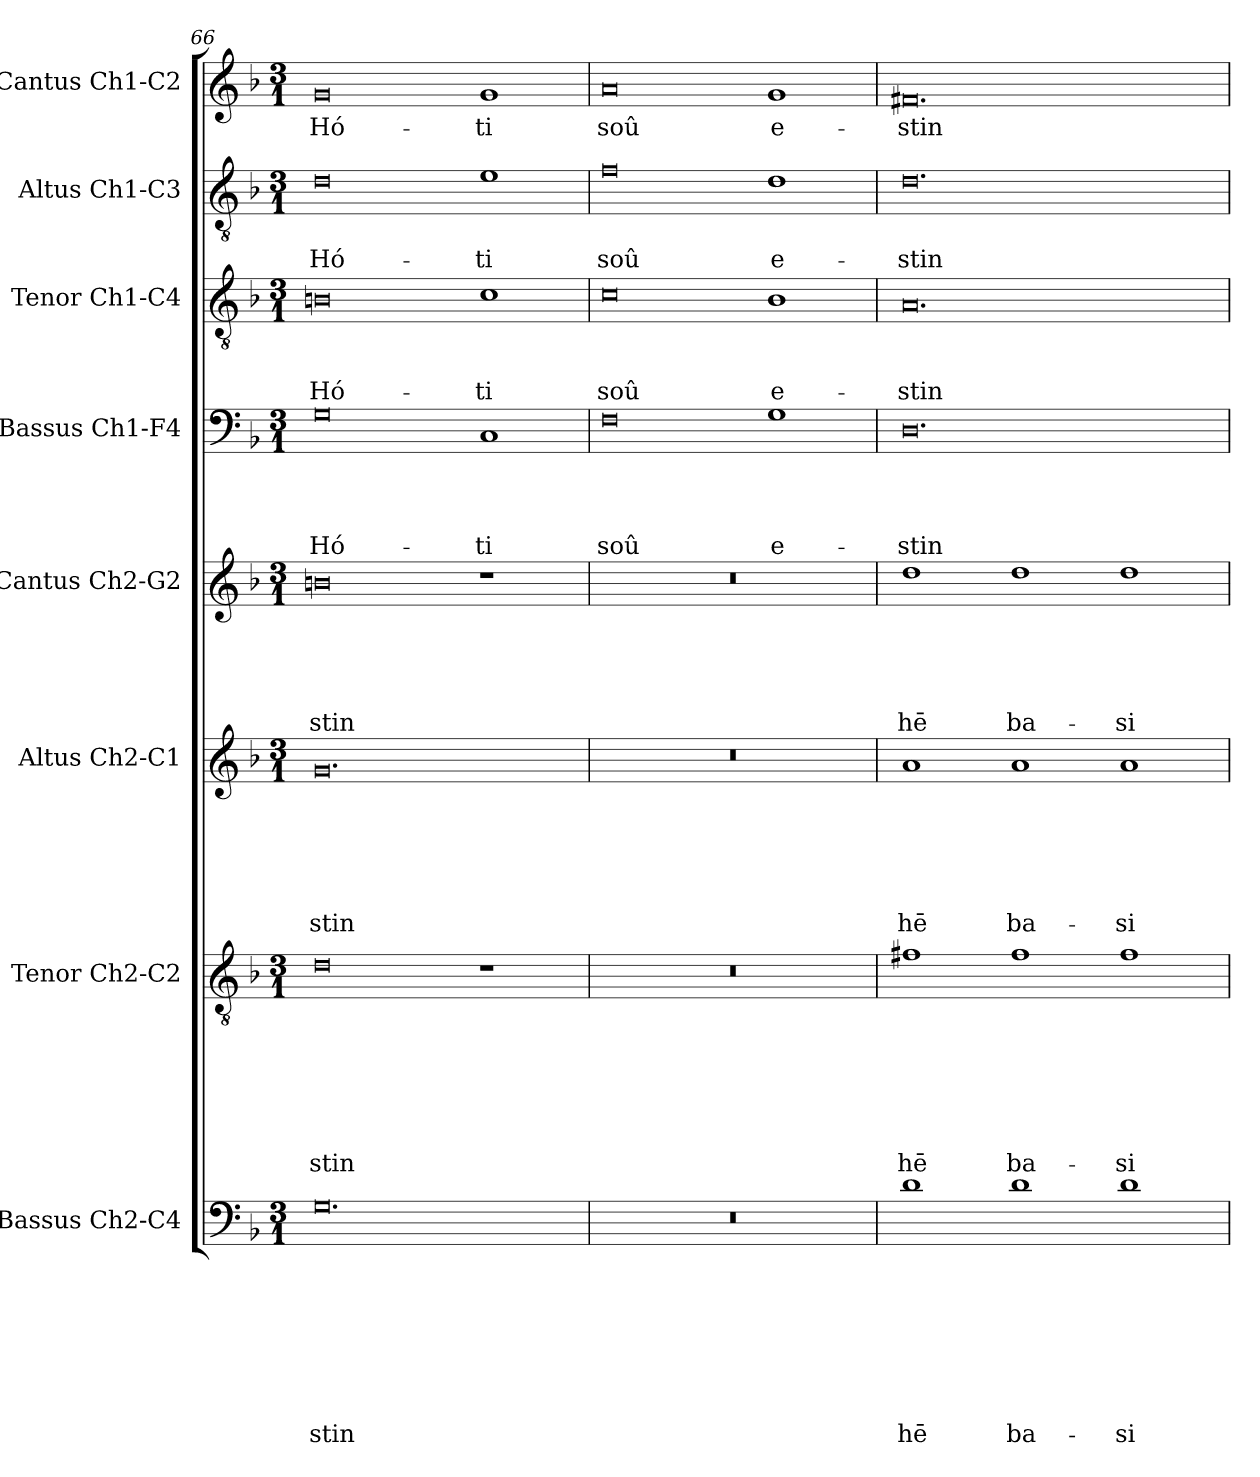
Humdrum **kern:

**kern	**text	**text	**text	**text	**text	**text	**text	**text	**kern	**text	**text	**text	**text	**text	**text	**text	**kern	**text	**text	**text	**text	**text	**text	**kern	**text	**text	**text	**text	**text	**kern	**text	**text	**text	**text	**kern	**text	**text	**text	**kern	**text	**text	**kern	**text
*part8	*part8	*part8	*part8	*part8	*part8	*part8	*part8	*part8	*part7	*part7	*part7	*part7	*part7	*part7	*part7	*part7	*part6	*part6	*part6	*part6	*part6	*part6	*part6	*part5	*part5	*part5	*part5	*part5	*part5	*part4	*part4	*part4	*part4	*part4	*part3	*part3	*part3	*part3	*part2	*part2	*part2	*part1	*part1
*staff8	*staff8	*staff8	*staff8	*staff8	*staff8	*staff8	*staff8	*staff8	*staff7	*staff7	*staff7	*staff7	*staff7	*staff7	*staff7	*staff7	*staff6	*staff6	*staff6	*staff6	*staff6	*staff6	*staff6	*staff5	*staff5	*staff5	*staff5	*staff5	*staff5	*staff4	*staff4	*staff4	*staff4	*staff4	*staff3	*staff3	*staff3	*staff3	*staff2	*staff2	*staff2	*staff1	*staff1
*I"Bassus Ch2-C4	*	*	*	*	*	*	*	*	*I"Tenor Ch2-C2	*	*	*	*	*	*	*	*I"Altus Ch2-C1	*	*	*	*	*	*	*I"Cantus Ch2-G2	*	*	*	*	*	*I"Bassus Ch1-F4	*	*	*	*	*I"Tenor Ch1-C4	*	*	*	*I"Altus Ch1-C3	*	*	*I"Cantus Ch1-C2	*
*I'B2	*	*	*	*	*	*	*	*	*I'T2	*	*	*	*	*	*	*	*I'A2	*	*	*	*	*	*	*I'C2	*	*	*	*	*	*I'B	*	*	*	*	*I'T	*	*	*	*I'A	*	*	*I'C	*
!!LO:LB:g=z
*clefF4	*	*	*	*	*	*	*	*	*clefGv2	*	*	*	*	*	*	*	*clefG2	*	*	*	*	*	*	*clefG2	*	*	*	*	*	*clefF4	*	*	*	*	*clefGv2	*	*	*	*clefGv2	*	*	*clefG2	*
*k[b-]	*	*	*	*	*	*	*	*	*k[b-]	*	*	*	*	*	*	*	*k[b-]	*	*	*	*	*	*	*k[b-]	*	*	*	*	*	*k[b-]	*	*	*	*	*k[b-]	*	*	*	*k[b-]	*	*	*k[b-]	*
*F:	*	*	*	*	*	*	*	*	*F:	*	*	*	*	*	*	*	*F:	*	*	*	*	*	*	*F:	*	*	*	*	*	*F:	*	*	*	*	*F:	*	*	*	*F:	*	*	*F:	*
*M3/1	*	*	*	*	*	*	*	*	*M3/1	*	*	*	*	*	*	*	*M3/1	*	*	*	*	*	*	*M3/1	*	*	*	*	*	*M3/1	*	*	*	*	*M3/1	*	*	*	*M3/1	*	*	*M3/1	*
=66	=66	=66	=66	=66	=66	=66	=66	=66	=66	=66	=66	=66	=66	=66	=66	=66	=66	=66	=66	=66	=66	=66	=66	=66	=66	=66	=66	=66	=66	=66	=66	=66	=66	=66	=66	=66	=66	=66	=66	=66	=66	=66	=66
!	!	!	!	!	!	!	!	!LO:LY:b	!	!	!	!	!	!	!	!LO:LY:b	!	!	!	!	!	!	!LO:LY:b	!	!	!	!	!	!LO:LY:b	!	!	!	!	!LO:LY:b	!	!	!	!LO:LY:b	!	!	!LO:LY:b	!	!LO:LY:b
0.G	.	.	.	.	.	.	.	-stin	0d	.	.	.	.	.	.	-stin	0.g	.	.	.	.	.	-stin	0bn	.	.	.	.	-stin	0G	.	.	.	Hó-	0Bn	.	.	Hó-	0d	.	Hó-	0g	Hó-
!	!	!	!	!	!	!	!	!	!	!	!	!	!	!	!	!	!	!	!	!	!	!	!	!	!	!	!	!	!	!	!	!	!	!LO:LY:b	!	!	!	!LO:LY:b	!	!	!LO:LY:b	!	!LO:LY:b
.	.	.	.	.	.	.	.	.	1r	.	.	.	.	.	.	.	.	.	.	.	.	.	.	1r	.	.	.	.	.	1C	.	.	.	-ti	1c	.	.	-ti	1e	.	-ti	1g	-ti
=67	=67	=67	=67	=67	=67	=67	=67	=67	=67	=67	=67	=67	=67	=67	=67	=67	=67	=67	=67	=67	=67	=67	=67	=67	=67	=67	=67	=67	=67	=67	=67	=67	=67	=67	=67	=67	=67	=67	=67	=67	=67	=67	=67
!	!	!	!	!	!	!	!	!	!	!	!	!	!	!	!	!	!	!	!	!	!	!	!	!	!	!	!	!	!	!	!	!	!	!LO:LY:b	!	!	!	!LO:LY:b	!	!	!LO:LY:b	!	!LO:LY:b
0.r	.	.	.	.	.	.	.	.	0.r	.	.	.	.	.	.	.	0.r	.	.	.	.	.	.	0.r	.	.	.	.	.	0F	.	.	.	soû	0c	.	.	soû	0f	.	soû	0a	soû
!	!	!	!	!	!	!	!	!	!	!	!	!	!	!	!	!	!	!	!	!	!	!	!	!	!	!	!	!	!	!	!	!	!	!LO:LY:b	!	!	!	!LO:LY:b	!	!	!LO:LY:b	!	!LO:LY:b
.	.	.	.	.	.	.	.	.	.	.	.	.	.	.	.	.	.	.	.	.	.	.	.	.	.	.	.	.	.	1G	.	.	.	e-	1B-	.	.	e-	1d	.	e-	1g	e-
=68	=68	=68	=68	=68	=68	=68	=68	=68	=68	=68	=68	=68	=68	=68	=68	=68	=68	=68	=68	=68	=68	=68	=68	=68	=68	=68	=68	=68	=68	=68	=68	=68	=68	=68	=68	=68	=68	=68	=68	=68	=68	=68	=68
!	!	!	!	!	!	!	!	!LO:LY:b	!	!	!	!	!	!	!	!LO:LY:b	!	!	!	!	!	!	!LO:LY:b	!	!	!	!	!	!LO:LY:b	!	!	!	!	!LO:LY:b	!	!	!	!LO:LY:b	!	!	!LO:LY:b	!	!LO:LY:b
1d	.	.	.	.	.	.	.	hē	1f#X	.	.	.	.	.	.	hē	1a	.	.	.	.	.	hē	1dd	.	.	.	.	hē	0.D	.	.	.	-stin	0.A	.	.	-stin	0.d	.	-stin	0.f#X	-stin
!	!	!	!	!	!	!	!	!LO:LY:b	!	!	!	!	!	!	!	!LO:LY:b	!	!	!	!	!	!	!LO:LY:b	!	!	!	!	!	!LO:LY:b	!	!	!	!	!	!	!	!	!	!	!	!	!	!
1d	.	.	.	.	.	.	.	ba-	1f#	.	.	.	.	.	.	ba-	1a	.	.	.	.	.	ba-	1dd	.	.	.	.	ba-	.	.	.	.	.	.	.	.	.	.	.	.	.	.
!	!	!	!	!	!	!	!	!LO:LY:b	!	!	!	!	!	!	!	!LO:LY:b	!	!	!	!	!	!	!LO:LY:b	!	!	!	!	!	!LO:LY:b	!	!	!	!	!	!	!	!	!	!	!	!	!	!
1d	.	.	.	.	.	.	.	-si-	1f#	.	.	.	.	.	.	-si-	1a	.	.	.	.	.	-si-	1dd	.	.	.	.	-si-	.	.	.	.	.	.	.	.	.	.	.	.	.	.
=	=	=	=	=	=	=	=	=	=	=	=	=	=	=	=	=	=	=	=	=	=	=	=	=	=	=	=	=	=	=	=	=	=	=	=	=	=	=	=	=	=	=	=
*-	*-	*-	*-	*-	*-	*-	*-	*-	*-	*-	*-	*-	*-	*-	*-	*-	*-	*-	*-	*-	*-	*-	*-	*-	*-	*-	*-	*-	*-	*-	*-	*-	*-	*-	*-	*-	*-	*-	*-	*-	*-	*-	*-
